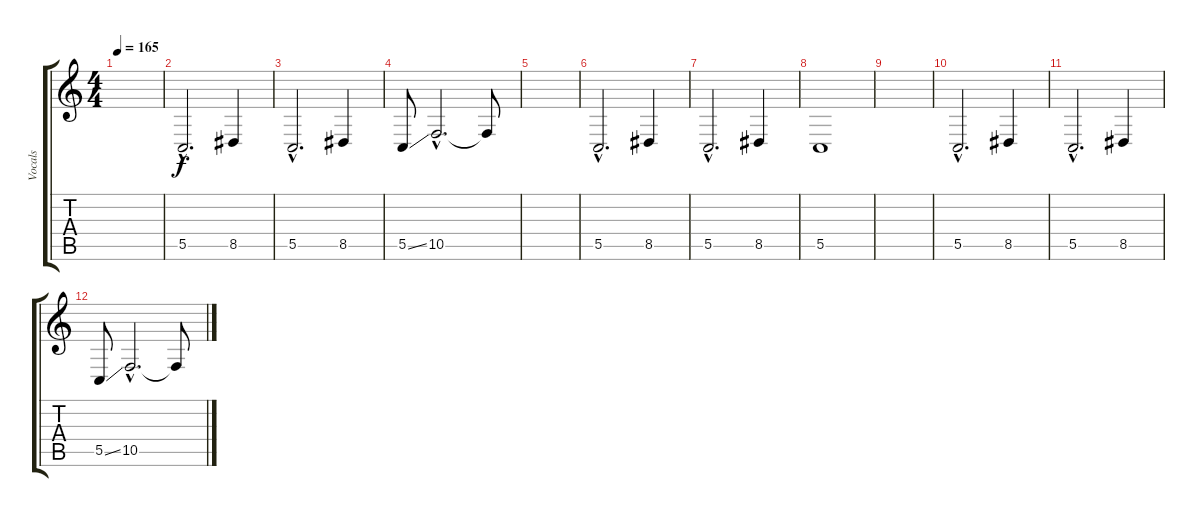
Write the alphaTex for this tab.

\track ("Vocals" "Vocals") {instrument lead2sawtooth}
\staff {score tabs}
\tuning (D4 A3 F3 C3 G2 C2) {hide}
\ts (4 4)
\tempo 165
\clef g2
\ks c
|
5.5{hac}.2{d} 8.5.4 |
5.5{hac}.2{d} 8.5.4 |
5.5{ss}.8 10.5{hac}.2{d} 10.5{t}.8 |
|
5.5{hac}.2{d} 8.5.4 |
5.5{hac}.2{d} 8.5.4 |
5.5.1 |
|
5.5{hac}.2{d} 8.5.4 |
5.5{hac}.2{d} 8.5.4 |
5.5{ss}.8 10.5{hac}.2{d} 10.5{t}.8
